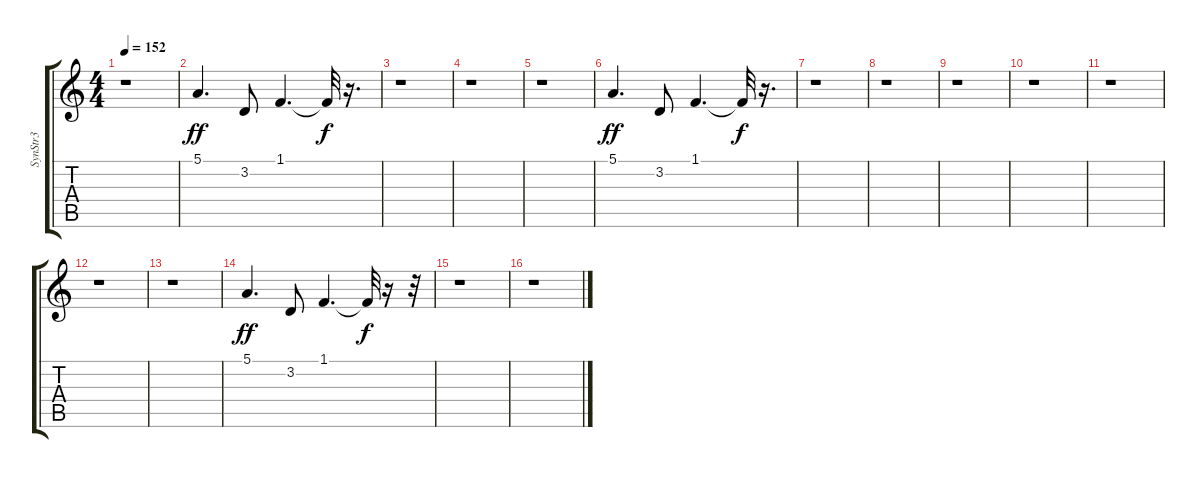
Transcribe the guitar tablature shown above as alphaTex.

\track ("SynStr3 " "SynStr3 ") {instrument synthstrings1}
\staff {score tabs}
\tuning (E4 B3 G3 D3 A2 E2) {hide}
\ts (4 4)
\tempo 152
\clef g2
\ks c
r.1{dy f} |
5.1.4{d dy ff} 3.2.8 1.1.4{d} 1.1{t}.32{dy f} r.16{d} |
r.1 |
r.1 |
r.1 |
5.1.4{d dy ff} 3.2.8 1.1.4{d} 1.1{t}.32{dy f} r.16{d} |
r.1 |
r.1 |
r.1 |
r.1 |
r.1 |
r.1 |
r.1 |
5.1.4{d dy ff} 3.2.8 1.1.4{d} 1.1{t}.32{dy f} r.16 r.32 |
r.1 |
r.1
